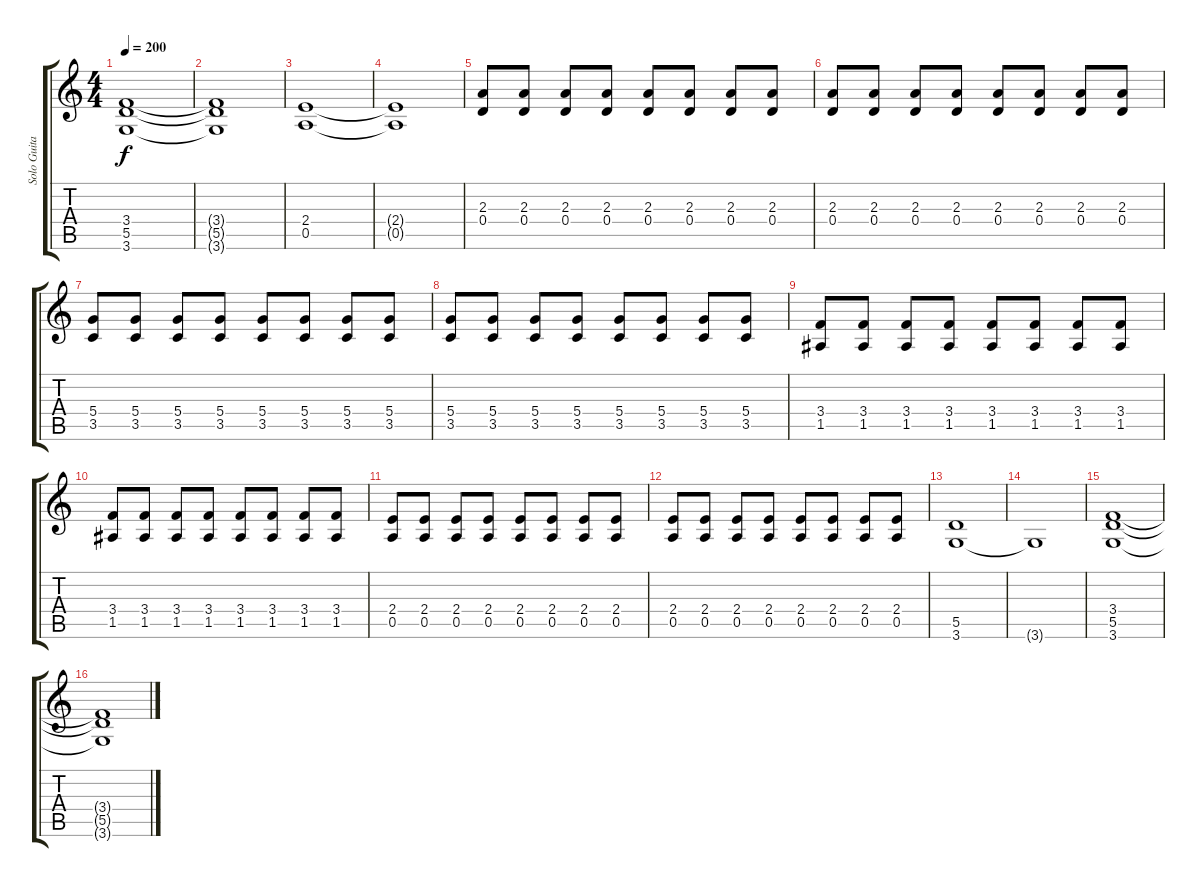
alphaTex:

\track ("Solo Guitar" "Solo Guita") {instrument distortionguitar}
\staff {score tabs}
\tuning (E4 B3 G3 D3 A2 E2) {hide}
\ts (4 4)
\tempo 200
\clef g2
\ks c
(3.4 5.5 3.6).1{dy f} |
(3.4{t} 5.5{t} 3.6{t}).1 |
(2.4 0.5).1 |
(2.4{t} 0.5{t}).1 |
(2.3 0.4).8{volume 14} (2.3 0.4).8 (2.3 0.4).8 (2.3 0.4).8 (2.3 0.4).8 (2.3 0.4).8 (2.3 0.4).8 (2.3 0.4).8 |
(2.3 0.4).8 (2.3 0.4).8 (2.3 0.4).8 (2.3 0.4).8 (2.3 0.4).8 (2.3 0.4).8 (2.3 0.4).8 (2.3 0.4).8 |
(5.4 3.5).8 (5.4 3.5).8 (5.4 3.5).8 (5.4 3.5).8 (5.4 3.5).8 (5.4 3.5).8 (5.4 3.5).8 (5.4 3.5).8 |
(5.4 3.5).8 (5.4 3.5).8 (5.4 3.5).8 (5.4 3.5).8 (5.4 3.5).8 (5.4 3.5).8 (5.4 3.5).8 (5.4 3.5).8 |
(3.4 1.5).8 (3.4 1.5).8 (3.4 1.5).8 (3.4 1.5).8 (3.4 1.5).8 (3.4 1.5).8 (3.4 1.5).8 (3.4 1.5).8 |
(3.4 1.5).8 (3.4 1.5).8 (3.4 1.5).8 (3.4 1.5).8 (3.4 1.5).8 (3.4 1.5).8 (3.4 1.5).8 (3.4 1.5).8 |
(2.4 0.5).8 (2.4 0.5).8 (2.4 0.5).8 (2.4 0.5).8 (2.4 0.5).8 (2.4 0.5).8 (2.4 0.5).8 (2.4 0.5).8 |
(2.4 0.5).8 (2.4 0.5).8 (2.4 0.5).8 (2.4 0.5).8 (2.4 0.5).8 (2.4 0.5).8 (2.4 0.5).8 (2.4 0.5).8 |
(5.5 3.6).1 |
3.6{t}.1 |
(3.4 5.5 3.6).1 |
(3.4{t} 5.5{t} 3.6{t}).1
